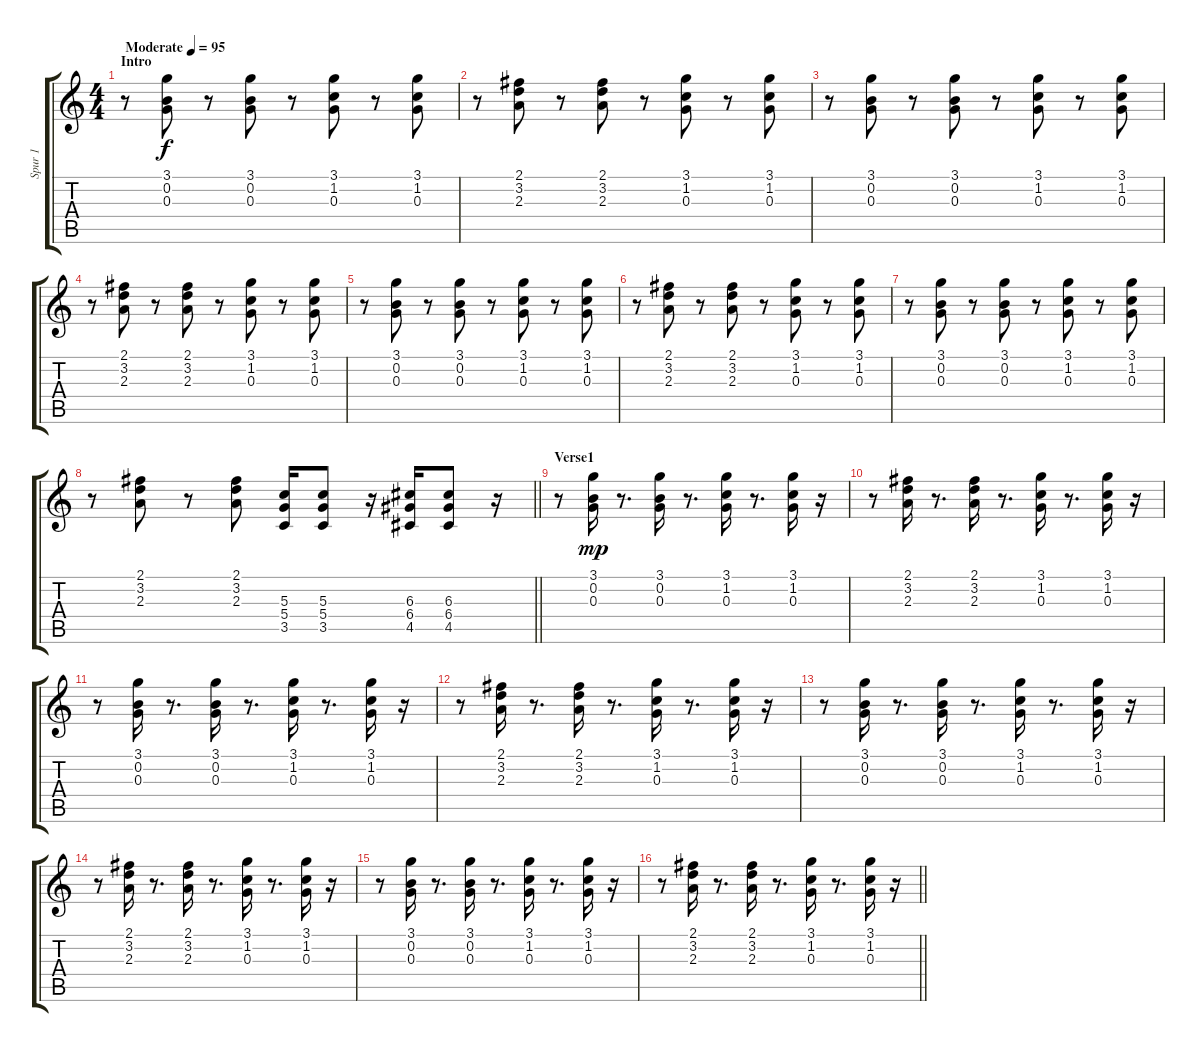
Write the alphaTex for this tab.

\track ("Spur 1" "Spur 1") {instrument acousticguitarsteel}
\staff {score tabs}
\tuning (E4 B3 G3 D3 A2 E2) {hide}
\ts (4 4)
\section ("" "Intro")
\tempo (95 "Moderate")
\clef g2
\ks c
r.8{dy f instrument acousticguitarsteel} (3.1 0.2 0.3).8 r.8 (3.1 0.2 0.3).8 r.8 (3.1 1.2 0.3).8 r.8 (3.1 1.2 0.3).8 |
r.8 (2.1 3.2 2.3).8 r.8 (2.1 3.2 2.3).8 r.8 (3.1 1.2 0.3).8 r.8 (3.1 1.2 0.3).8 |
r.8 (3.1 0.2 0.3).8 r.8 (3.1 0.2 0.3).8 r.8 (3.1 1.2 0.3).8 r.8 (3.1 1.2 0.3).8 |
r.8 (2.1 3.2 2.3).8 r.8 (2.1 3.2 2.3).8 r.8 (3.1 1.2 0.3).8 r.8 (3.1 1.2 0.3).8 |
r.8 (3.1 0.2 0.3).8 r.8 (3.1 0.2 0.3).8 r.8 (3.1 1.2 0.3).8 r.8 (3.1 1.2 0.3).8 |
r.8 (2.1 3.2 2.3).8 r.8 (2.1 3.2 2.3).8 r.8 (3.1 1.2 0.3).8 r.8 (3.1 1.2 0.3).8 |
r.8 (3.1 0.2 0.3).8 r.8 (3.1 0.2 0.3).8 r.8 (3.1 1.2 0.3).8 r.8 (3.1 1.2 0.3).8 |
\barLineRight lightlight
r.8 (2.1 3.2 2.3).8 r.8 (2.1 3.2 2.3).8 (5.3 5.4 3.5).16 (5.3 5.4 3.5).8 r.16 (6.3 6.4 4.5).16 (6.3 6.4 4.5).8 r.16 |
\section ("" "Verse1")
r.8 (3.1 0.2 0.3).16{dy mp} r.8{d} (3.1 0.2 0.3).16 r.8{d} (3.1 1.2 0.3).16 r.8{d} (3.1 1.2 0.3).16 r.16 |
r.8 (2.1 3.2 2.3).16 r.8{d} (2.1 3.2 2.3).16 r.8{d} (3.1 1.2 0.3).16 r.8{d} (3.1 1.2 0.3).16 r.16 |
r.8 (3.1 0.2 0.3).16 r.8{d} (3.1 0.2 0.3).16 r.8{d} (3.1 1.2 0.3).16 r.8{d} (3.1 1.2 0.3).16 r.16 |
r.8 (2.1 3.2 2.3).16 r.8{d} (2.1 3.2 2.3).16 r.8{d} (3.1 1.2 0.3).16 r.8{d} (3.1 1.2 0.3).16 r.16 |
r.8 (3.1 0.2 0.3).16 r.8{d} (3.1 0.2 0.3).16 r.8{d} (3.1 1.2 0.3).16 r.8{d} (3.1 1.2 0.3).16 r.16 |
r.8 (2.1 3.2 2.3).16 r.8{d} (2.1 3.2 2.3).16 r.8{d} (3.1 1.2 0.3).16 r.8{d} (3.1 1.2 0.3).16 r.16 |
r.8 (3.1 0.2 0.3).16 r.8{d} (3.1 0.2 0.3).16 r.8{d} (3.1 1.2 0.3).16 r.8{d} (3.1 1.2 0.3).16 r.16 |
\barLineRight lightlight
r.8 (2.1 3.2 2.3).16 r.8{d} (2.1 3.2 2.3).16 r.8{d} (3.1 1.2 0.3).16 r.8{d} (3.1 1.2 0.3).16 r.16
